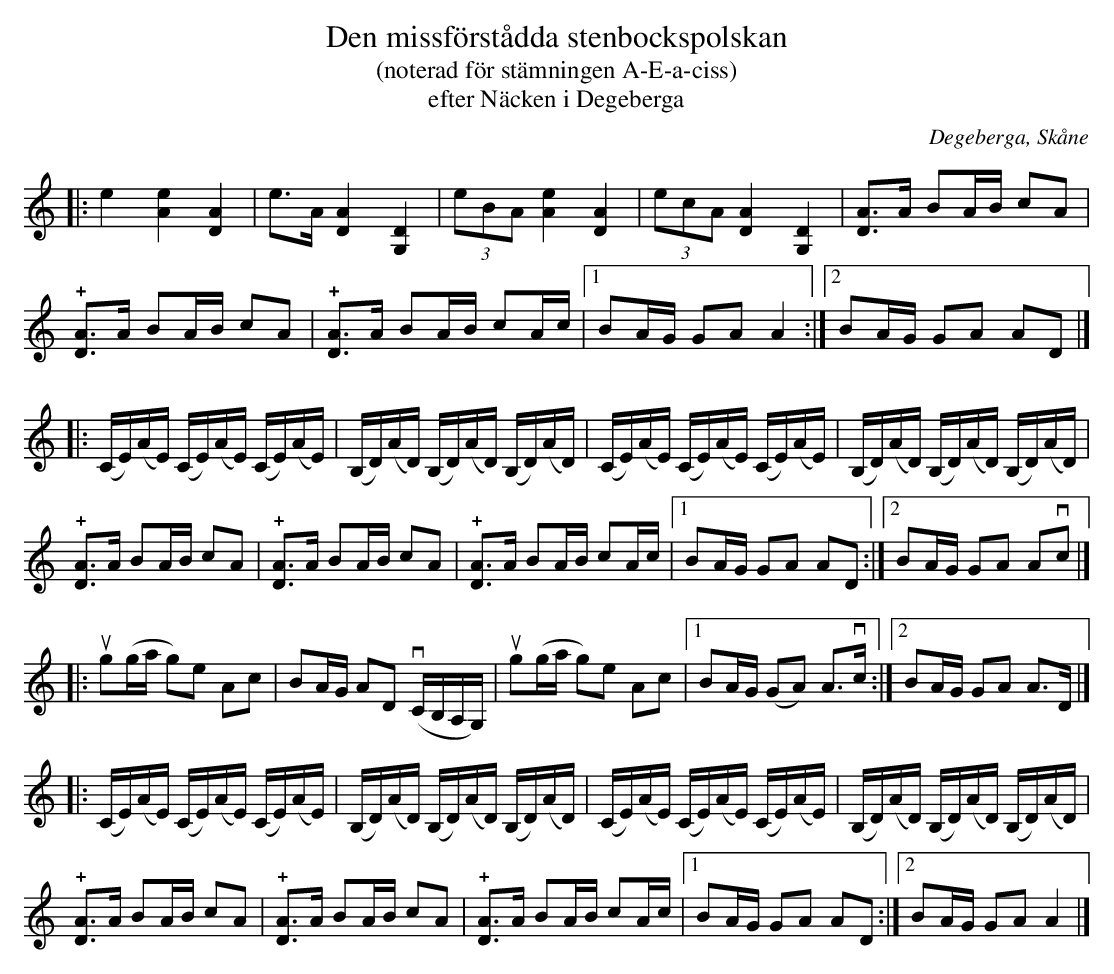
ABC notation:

X:1
T:Den missförstådda stenbockspolskan
T:(noterad för stämningen A-E-a-ciss)
T:efter Näcken i Degeberga
O:Degeberga, Skåne
U:o=+open+
M:none
K:Am
[L:1/8]|:e2 [A2e2] [D2A2] |e>A [DA]2 [G,D]2 | (3eBA [A2e2] [D2A2] | (3ecA [DA]2 [G,D]2 |[DA]>A BA/B/ cA |
 !+![DA]>A BA/B/ cA | !+![DA]>A BA/B/ cA/c/ |1 BA/G/ GA A2 :|2 BA/G/ GA AD |]
[L:1/16]|: (CE)(AE) (CE)(AE) (CE)(AE) | (B,D)(AD) (B,D)(AD) (B,D)(AD) | (CE)(AE) (CE)(AE) (CE)(AE) | (B,D)(AD) (B,D)(AD) (B,D)(AD) |
[L:1/8] !+![DA]>A BA/B/ cA | !+![DA]>A BA/B/ cA | !+![DA]>A BA/B/ cA/c/ |1 BA/G/ GA AD :|2 BA/G/ GA Avc |]
[L:1/8] |: ug(g/a/ g)e Ac | BA/G/ AD v(C/B,/A,/G,/) | ug(g/a/ g)e Ac |1 BA/G/ (GA) A>vc :|2 BA/G/ GA A>D |]
[L:1/16]|: (CE)(AE) (CE)(AE) (CE)(AE) | (B,D)(AD) (B,D)(AD) (B,D)(AD) | (CE)(AE) (CE)(AE) (CE)(AE) | (B,D)(AD) (B,D)(AD) (B,D)(AD) |
[L:1/8] !+![DA]>A BA/B/ cA | !+![DA]>A BA/B/ cA | !+![DA]>A BA/B/ cA/c/ |1 BA/G/ GA AD :|2 BA/G/ GA A2 |]
